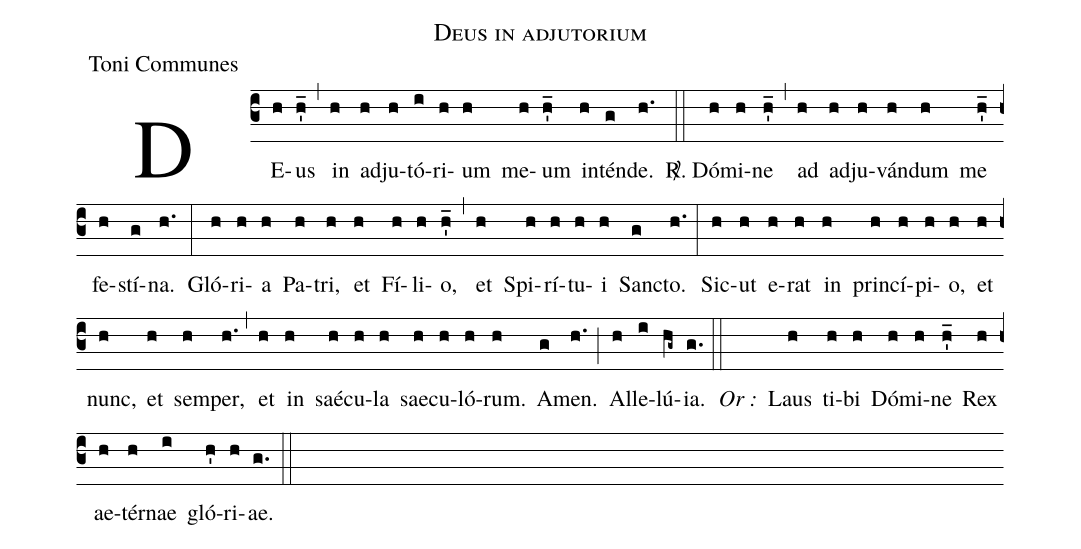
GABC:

name:Deus in adjutorium;
office-part:Toni Communes;
%%
(c3) DE(h)us(h'_) (,) in(h) ad(h)ju(h)tó(i)ri(h)um(h) me(h)um(h'_) in(h)tén(g)de.(h.) (::)
<sp>R/</sp>. Dó(h)mi(h)ne(h'_) (,) ad(h) ad(h)ju(h)ván(h)dum(h) me(h'_) fe(h)stí(g)na.(h.) (:) Gló(h)ri(h)a(h) Pa(h)tri,(h) et(h) Fí(h)li(h)o,(h'_) (,) et(h) Spi(h)rí(h)tu(h)i(h) San(g)cto.(h.) (:) Sic(h)ut(h) e(h)rat(h) in(h) prin(h)cí(h)pi(h)o,(h) et(h) nunc,(h) et(h) sem(h)per,(h.) (,) et(h) in(h) saé(h)cu(h)la(h) sae(h)cu(h)ló(h)rum.(h) A(g)men.(h.) (;) Al(h)le(i)lú(hg~){ia}.(g.) (::) <i>Or :</i>() Laus(h) ti(h)bi(h) Dó(h)mi(h)ne(h'_) Rex(h) ae(h)tér(h)nae(i) gló(h')ri(h)ae.(g.) (::)
